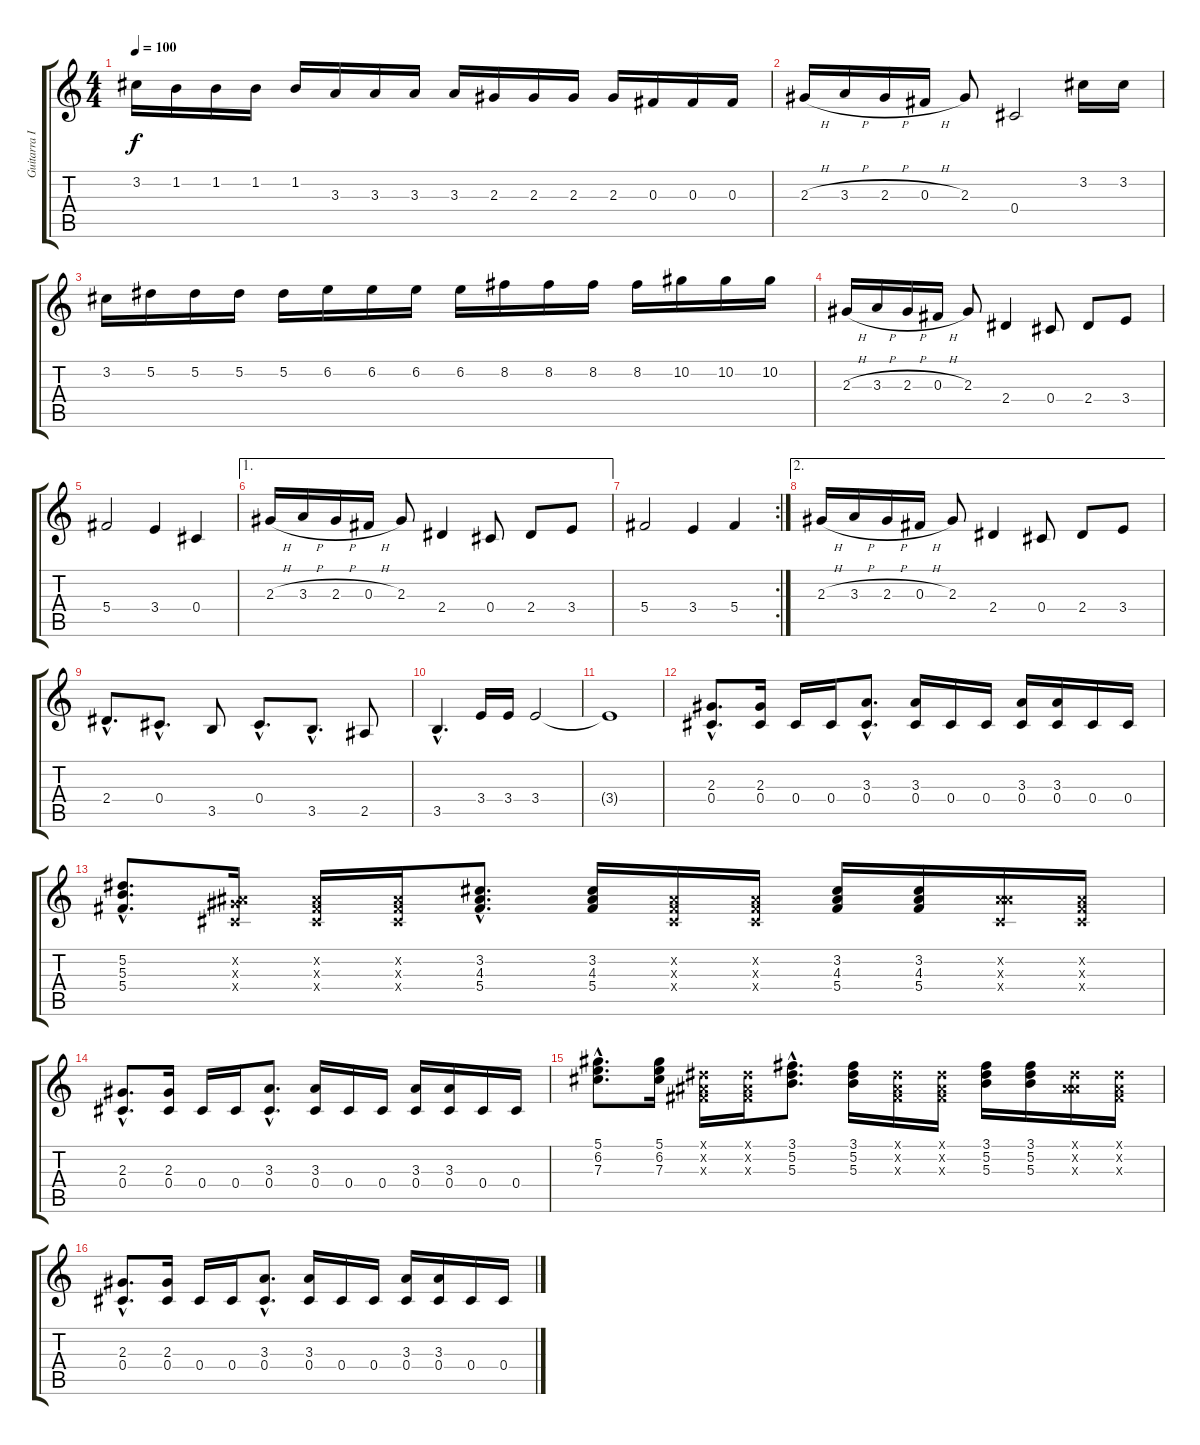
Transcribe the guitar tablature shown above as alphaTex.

\track ("Guitarra I" "Guitarra I") {instrument distortionguitar}
\staff {score tabs}
\tuning (Eb4 Bb3 Gb3 Db3 Ab2 Eb2) {hide}
\ts (4 4)
\tempo 100
\clef g2
\ks c
3.2.16{dy f} 1.2.16 1.2.16 1.2.16 1.2.16 3.3.16 3.3.16 3.3.16 3.3.16 2.3.16 2.3.16 2.3.16 2.3.16 0.3.16 0.3.16 0.3.16 |
2.3{h}.16 3.3{h}.16 2.3{h}.16 0.3{h}.16 2.3.8 0.4.2 3.2.16 3.2.16 |
3.2.16 5.2.16 5.2.16 5.2.16 5.2.16 6.2.16 6.2.16 6.2.16 6.2.16 8.2.16 8.2.16 8.2.16 8.2.16 10.2.16 10.2.16 10.2.16 |
2.3{h}.16 3.3{h}.16 2.3{h}.16 0.3{h}.16 2.3.8 2.4.4 0.4.8 2.4.8 3.4.8 |
5.4.2 3.4.4 0.4.4 |
\ae 1
2.3{h}.16 3.3{h}.16 2.3{h}.16 0.3{h}.16 2.3.8 2.4.4 0.4.8 2.4.8 3.4.8 |
\rc 2
5.4.2 3.4.4 5.4.4 |
\ae 2
2.3{h}.16 3.3{h}.16 2.3{h}.16 0.3{h}.16 2.3.8 2.4.4 0.4.8 2.4.8 3.4.8 |
2.4{hac}.8{d} 0.4{hac}.8{d} 3.5.8 0.4{hac}.8{d} 3.5{hac}.8{d} 2.5.8 |
3.5{hac}.4{d} 3.4.16 3.4.16 3.4.2 |
3.4{t}.1 |
(2.3{hac} 0.4{hac}).8{d} (2.3 0.4).16 0.4.16 0.4.16 (3.3{hac} 0.4{hac}).8{d} (3.3 0.4).16 0.4.16 0.4.16 (3.3 0.4).16 (3.3 0.4).16 0.4.16 0.4.16 |
(5.2{hac} 5.3{hac} 5.4{hac}).8{d} (0.2{x} 2.3{x} 0.4{x}).16 (0.2{x} 0.3{x} 0.4{x}).16 (0.2{x} 0.3{x} 0.4{x}).16 (3.2{hac} 4.3{hac} 5.4{hac}).8{d} (3.2 4.3 5.4).16 (0.2{x} 0.3{x} 0.4{x}).16 (0.2{x} 0.3{x} 0.4{x}).16 (3.2 4.3 5.4).16 (3.2 4.3 5.4).16 (0.2{x} 4.3{x} 0.4{x}).16 (0.2{x} 0.3{x} 0.4{x}).16 |
(2.3{hac} 0.4{hac}).8{d} (2.3 0.4).16 0.4.16 0.4.16 (3.3{hac} 0.4{hac}).8{d} (3.3 0.4).16 0.4.16 0.4.16 (3.3 0.4).16 (3.3 0.4).16 0.4.16 0.4.16 |
(5.1{hac} 6.2{hac} 7.3{hac}).8{d} (5.1 6.2 7.3).16 (0.1{x} 0.2{x} 0.3{x}).16 (0.1{x} 0.2{x} 0.3{x}).16 (3.1{hac} 5.2{hac} 5.3{hac}).8{d} (3.1 5.2 5.3).16 (0.1{x} 0.2{x} 0.3{x}).16 (0.1{x} 0.2{x} 0.3{x}).16 (3.1 5.2 5.3).16 (3.1 5.2 5.3).16 (0.1{x} 0.2{x} 4.3{x}).16 (0.1{x} 0.2{x} 0.3{x}).16 |
(2.3{hac} 0.4{hac}).8{d} (2.3 0.4).16 0.4.16 0.4.16 (3.3{hac} 0.4{hac}).8{d} (3.3 0.4).16 0.4.16 0.4.16 (3.3 0.4).16 (3.3 0.4).16 0.4.16 0.4.16
